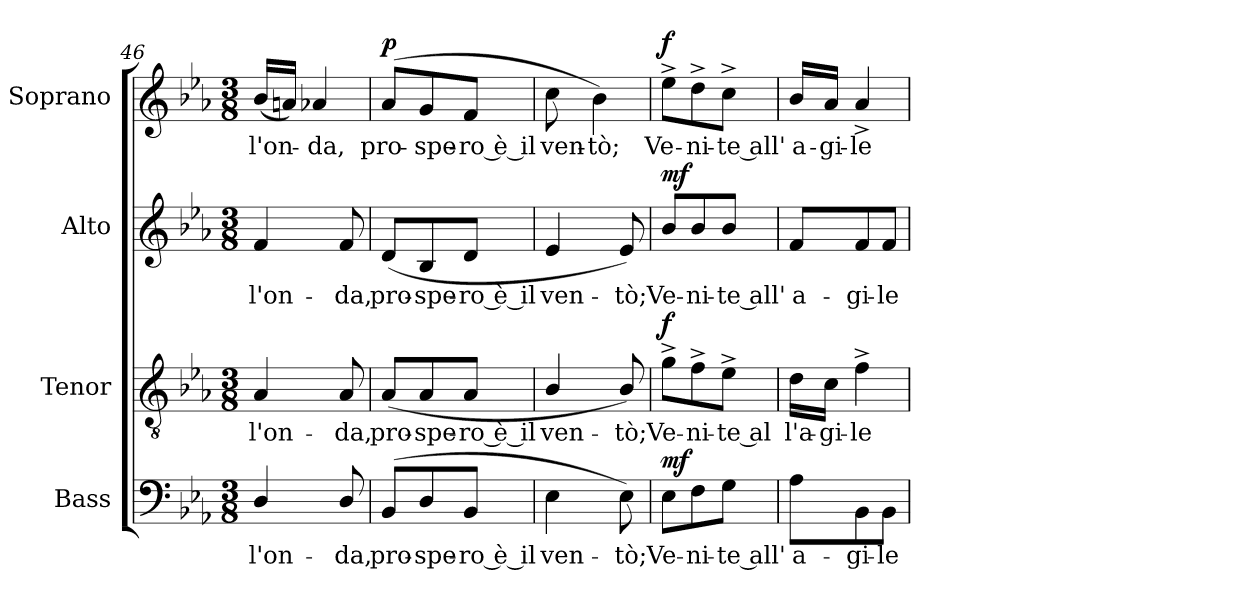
**kern	**text	**dynam	**kern	**text	**dynam	**kern	**text	**dynam	**kern	**text	**dynam
*part4	*part4	*part4	*part3	*part3	*part3	*part2	*part2	*part2	*part1	*part1	*part1
*staff4	*staff4	*staff4	*staff3	*staff3	*staff3	*staff2	*staff2	*staff2	*staff1	*staff1	*staff1
*I"Bass	*	*	*I"Tenor	*	*	*I"Alto	*	*	*I"Soprano	*	*
*I'B.	*	*	*I'T.	*	*	*I'A.	*	*	*I'S.	*	*
*clefF4	*	*	*clefGv2	*	*	*clefG2	*	*	*clefG2	*	*
*	*	*	*ITrd7c12	*	*	*	*	*	*	*	*
*k[b-e-a-]	*	*	*k[b-e-a-]	*	*	*k[b-e-a-]	*	*	*k[b-e-a-]	*	*
*E-:	*	*	*E-:	*	*	*E-:	*	*	*E-:	*	*
*M3/8	*	*	*M3/8	*	*	*M3/8	*	*	*M3/8	*	*
=46	=46	=46	=46	=46	=46	=46	=46	=46	=46	=46	=46
!	!LO:LY:b:color=#000000	!	!	!	!	!	!	!	!	!	!
!	!	!	!	!LO:LY:b:color=#000000	!	!	!	!	!	!	!
!	!	!	!	!	!	!	!LO:LY:b:color=#000000	!	!	!	!
!	!	!	!	!	!	!	!	!	!	!LO:LY:b:color=#000000	!
4Di/	l'on-	.	4AA-i/	l'on-	.	4fi/	l'on-	.	(16b-i/LL	l'on-	.
.	.	.	.	.	.	.	.	.	16ani/JJ)	.	.
!	!	!	!	!	!	!	!	!	!	!LO:LY:b:color=#000000	!
.	.	.	.	.	.	.	.	.	4a-Xi/	-da,	.
!	!LO:LY:b:color=#000000	!	!	!	!	!	!	!	!	!	!
!	!	!	!	!LO:LY:b:color=#000000	!	!	!	!	!	!	!
!	!	!	!	!	!	!	!LO:LY:b:color=#000000	!	!	!	!
8Di/	-da,	.	8AA-i/	-da,	.	8fi/	-da,	.	.	.	.
=47	=47	=47	=47	=47	=47	=47	=47	=47	=47	=47	=47
!	!LO:LY:b:color=#000000	!	!	!	!	!	!	!	!	!	!
!	!	!	!	!LO:LY:b:color=#000000	!	!	!	!	!	!	!
!	!	!	!	!	!	!	!LO:LY:b:color=#000000	!	!	!	!
!	!	!	!	!	!	!	!	!	!	!LO:LY:b:color=#000000	!
(8BB-i/L	pro-	.	(8AA-i/L	pro-	.	(8di/L	pro-	.	(8a-i/L	pro-	p
!	!LO:LY:b:color=#000000	!	!	!	!	!	!	!	!	!	!
!	!	!	!	!LO:LY:b:color=#000000	!	!	!	!	!	!	!
!	!	!	!	!	!	!	!LO:LY:b:color=#000000	!	!	!	!
!	!	!	!	!	!	!	!	!	!	!LO:LY:b:color=#000000	!
8Di/	-spe-	.	8AA-i/	-spe-	.	8B-i/	-spe-	.	8gi/	-spe-	.
!	!LO:LY:b:color=#000000	!	!	!	!	!	!	!	!	!	!
!	!	!	!	!LO:LY:b:color=#000000	!	!	!	!	!	!	!
!	!	!	!	!	!	!	!LO:LY:b:color=#000000	!	!	!	!
!	!	!	!	!	!	!	!	!	!	!LO:LY:b:color=#000000	!
8BB-i/J	-ro è il	.	8AA-i/J	-ro è il	.	8di/J	-ro è il	.	8fi/J	-ro è il	.
=48	=48	=48	=48	=48	=48	=48	=48	=48	=48	=48	=48
!	!LO:LY:b:color=#000000	!	!	!	!	!	!	!	!	!	!
!	!	!	!	!LO:LY:b:color=#000000	!	!	!	!	!	!	!
!	!	!	!	!	!	!	!LO:LY:b:color=#000000	!	!	!	!
!	!	!	!	!	!	!	!	!	!	!LO:LY:b:color=#000000	!
4E-i\	ven-	.	4BB-i/	ven-	.	4e-i/	ven-	.	8cci\	ven-	.
!	!	!	!	!	!	!	!	!	!	!LO:LY:b:color=#000000	!
.	.	.	.	.	.	.	.	.	4b-i\)	-tò;	.
!	!LO:LY:b:color=#000000	!	!	!	!	!	!	!	!	!	!
!	!	!	!	!LO:LY:b:color=#000000	!	!	!	!	!	!	!
!	!	!	!	!	!	!	!LO:LY:b:color=#000000	!	!	!	!
8E-i\)	-tò;	.	8BB-i/)	-tò;	.	8e-i/)	-tò;	.	.	.	.
=49	=49	=49	=49	=49	=49	=49	=49	=49	=49	=49	=49
!	!LO:LY:b:color=#000000	!	!	!	!	!	!	!	!	!	!
!	!	!	!	!LO:LY:b:color=#000000	!	!	!	!	!	!	!
!	!	!	!	!	!	!	!LO:LY:b:color=#000000	!	!	!	!
!	!	!	!	!	!	!	!	!	!	!LO:LY:b:color=#000000	!
8E-i\L	Ve-	mf	8G^i\L	Ve-	f	8b-i/L	Ve-	mf	8ee-^i\L	Ve-	f
!	!LO:LY:b:color=#000000	!	!	!	!	!	!	!	!	!	!
!	!	!	!	!LO:LY:b:color=#000000	!	!	!	!	!	!	!
!	!	!	!	!	!	!	!LO:LY:b:color=#000000	!	!	!	!
!	!	!	!	!	!	!	!	!	!	!LO:LY:b:color=#000000	!
8Fi\	-ni-	.	8F^i\	-ni-	.	8b-i/	-ni-	.	8dd^i\	-ni-	.
!	!LO:LY:b:color=#000000	!	!	!	!	!	!	!	!	!	!
!	!	!	!	!LO:LY:b:color=#000000	!	!	!	!	!	!	!
!	!	!	!	!	!	!	!LO:LY:b:color=#000000	!	!	!	!
!	!	!	!	!	!	!	!	!	!	!LO:LY:b:color=#000000	!
8Gi\J	-te all'	.	8E-^i\J	-te al	.	8b-i/J	-te all'	.	8cc^i\J	-te all'	.
!!LO:LB:g=z
=50	=50	=50	=50	=50	=50	=50	=50	=50	=50	=50	=50
!	!LO:LY:b:color=#000000	!	!	!	!	!	!	!	!	!	!
!	!	!	!	!LO:LY:b:color=#000000	!	!	!	!	!	!	!
!	!	!	!	!	!	!	!LO:LY:b:color=#000000	!	!	!	!
!	!	!	!	!	!	!	!	!	!	!LO:LY:b:color=#000000	!
8A-i\L	a-	.	16Di\LL	l'a-	.	8fi/L	a-	.	16b-i/LL	a-	.
!	!	!	!	!LO:LY:b:color=#000000	!	!	!	!	!	!	!
!	!	!	!	!	!	!	!	!	!	!LO:LY:b:color=#000000	!
.	.	.	16Ci\JJ	-gi-	.	.	.	.	16a-i/JJ	-gi-	.
!	!LO:LY:b:color=#000000	!	!	!	!	!	!	!	!	!	!
!	!	!	!	!LO:LY:b:color=#000000	!	!	!	!	!	!	!
!	!	!	!	!	!	!	!LO:LY:b:color=#000000	!	!	!	!
!	!	!	!	!	!	!	!	!	!	!LO:LY:b:color=#000000	!
8BB-i\	-gi-	.	4F^i\	-le	.	8fi/	-gi-	.	4a-^i/	-le	.
!	!LO:LY:b:color=#000000	!	!	!	!	!	!	!	!	!	!
!	!	!	!	!	!	!	!LO:LY:b:color=#000000	!	!	!	!
8BB-i\J	-le	.	.	.	.	8fi/J	-le	.	.	.	.
=	=	=	=	=	=	=	=	=	=	=	=
*-	*-	*-	*-	*-	*-	*-	*-	*-	*-	*-	*-
